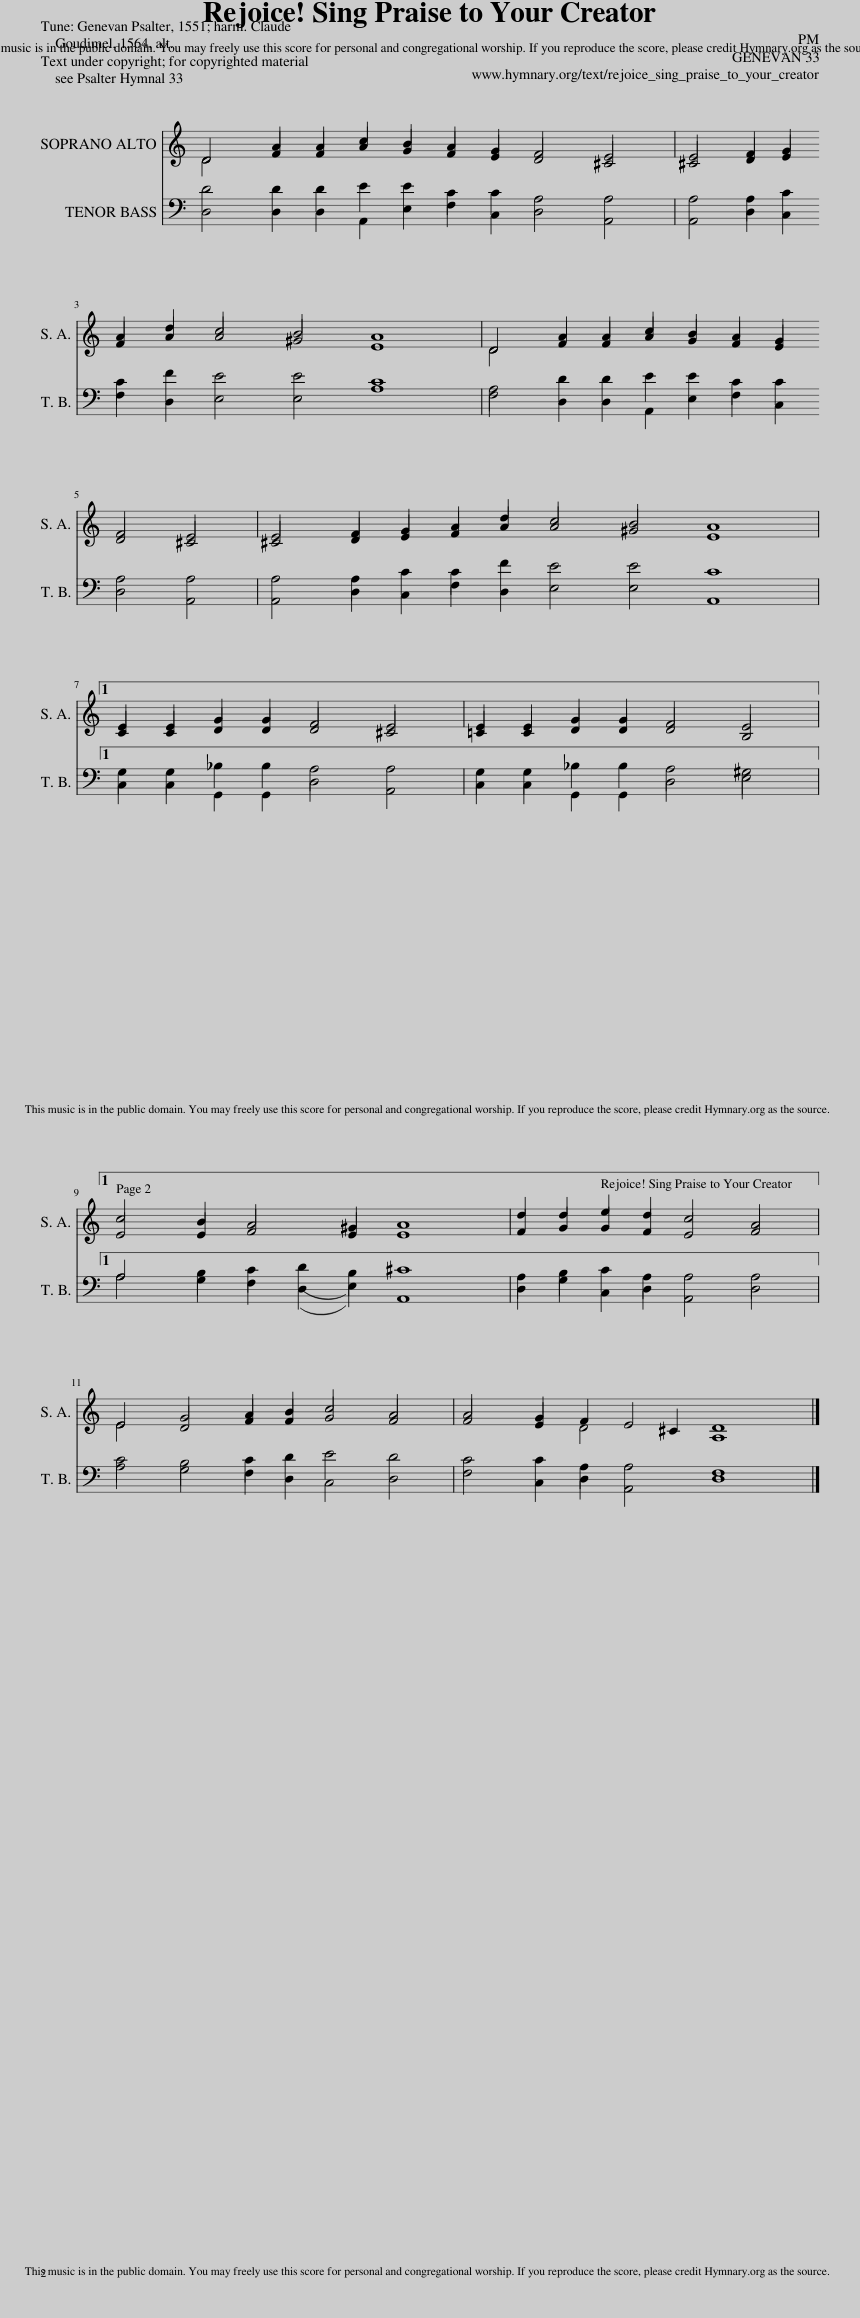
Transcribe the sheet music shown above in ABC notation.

X:1
%%score ( 1 2 ) ( 3 4 )
L:1/8
M:12/4
I:linebreak $
K:C
V:1 treble
V:2 treble
V:3 bass
V:4 bass
V:1
 D4 A2 A2 c2 B2 A2 G2 F4 E4 | E4 F2 G2 |$ A2 d2 c4 B4 A8 | D4 A2 A2 c2 B2 A2 G2 |$ F4 E4 | %5
 E4 F2 G2 A2 d2 c4 B4 A8 |1$ E2 E2 G2 G2 F4 E4 | E2 E2 G2 G2 F4 E4 ||1$ c4 B2 A4 ^G2 A8 | d2 d2 e2 d2 c4 A4 ||$ %10
 E4 G4 A2 B2 c4 A4 | A4 G2 F2 E4 D8 |] %12
V:2
 D4 F2 F2 A2 G2 F2 E2 D4 ^C4 | ^C4 D2 E2 |$ F2 A2 A4 ^G4 E8 | D4 F2 F2 A2 G2 F2 E2 |$ D4 ^C4 | %5
 ^C4 D2 E2 F2 A2 A4 ^G4 E8 |1$ C2 C2 D2 D2 D4 ^C4 | =C2 C2 D2 D2 D4 B,4 ||1$ E4 E2 F4 E2 E8 | F2 G2 G2 F2 E4 F4 ||$ %10
 E4 D4 F2 F2 G4 F4 | F4 E2 D4 ^C2 A,8 |] %12
V:3
 D4 D2 D2 E2 E2 C2 C2 A,4 A,4 | A,4 A,2 C2 |$ C2 F2 E4 E4 C8 | A,4 D2 D2 E2 E2 C2 C2 |$ A,4 A,4 | %5
 A,4 A,2 C2 C2 F2 E4 E4 C8 |1$ G,2 G,2 _B,2 B,2 A,4 A,4 | G,2 G,2 _B,2 B,2 A,4 ^G,4 ||1$ A,4 B,2 C2 (D2 B,2) ^C8 | A,2 B,2 C2 A,2 A,4 A,4 ||$ %10
 C4 B,4 C2 D2 E4 D4 | C4 C2 A,2 A,4 F,8 |] %12
V:4
 D,4 D,2 D,2 A,,2 E,2 F,2 C,2 D,4 A,,4 | A,,4 D,2 C,2 |$ F,2 D,2 E,4 E,4 A,8 | F,4 D,2 D,2 A,,2 E,2 F,2 C,2 |$ D,4 A,,4 | %5
 A,,4 D,2 C,2 F,2 D,2 E,4 E,4 A,,8 |1$ C,2 C,2 G,,2 G,,2 D,4 A,,4 | C,2 C,2 G,,2 G,,2 D,4 E,4 ||1$ A,4 G,2 F,2 (D,2 E,2) A,,8 | D,2 G,2 C,2 D,2 A,,4 D,4 ||$ %10
 A,4 G,4 F,2 D,2 C,4 D,4 | F,4 C,2 D,2 A,,4 D,8 |] %12
